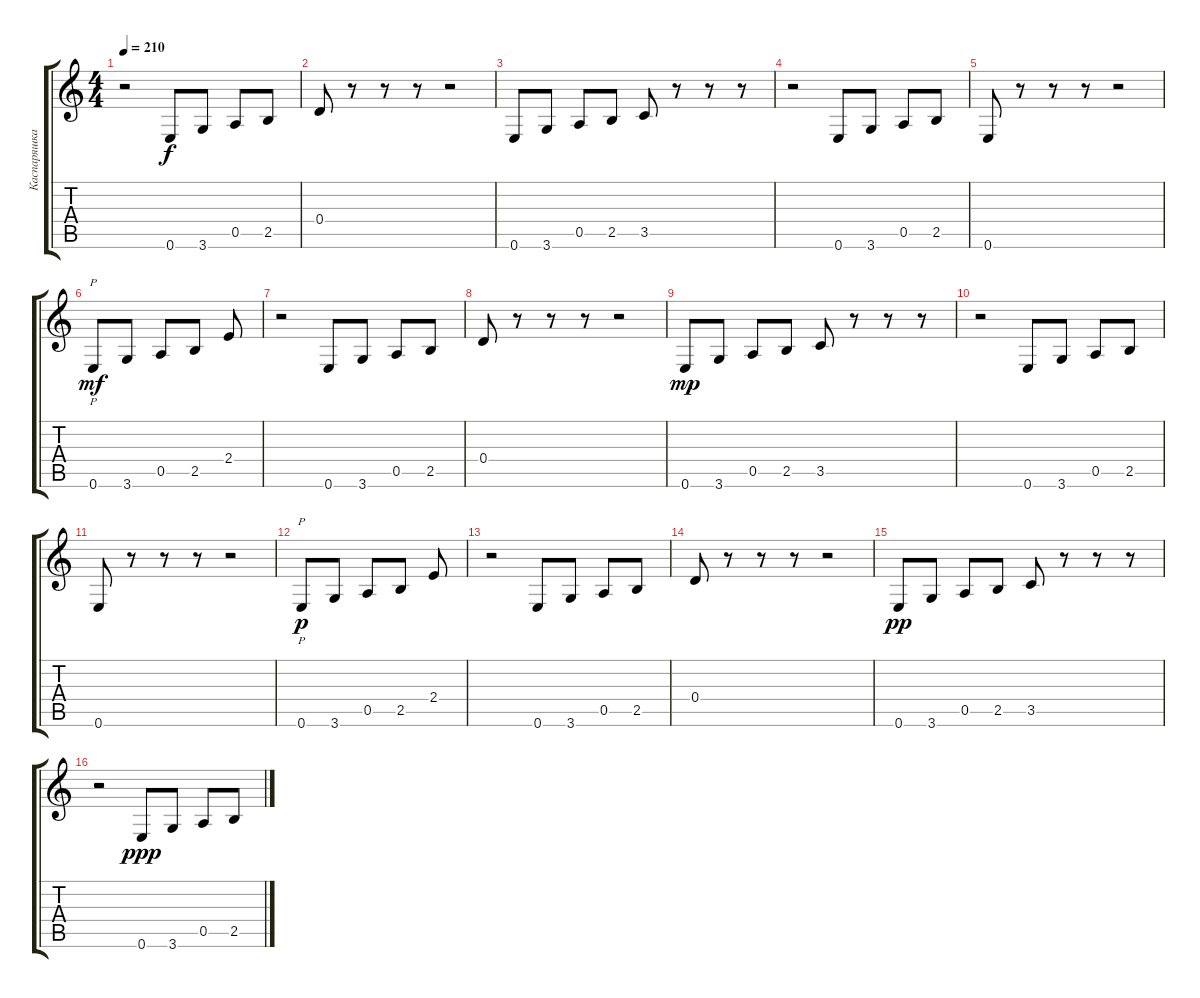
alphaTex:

\track ("Каспаряшка" "Каспаряшка") {instrument electricguitarmuted}
\staff {score tabs}
\tuning (E4 B3 G3 D3 A2 E2) {hide}
\ts (4 4)
\tempo 210
\clef g2
\ks c
r.2{dy f} 0.6.8 3.6.8 0.5.8 2.5.8 |
0.4.8 r.8 r.8 r.8 r.2 |
0.6.8 3.6.8 0.5.8 2.5.8 3.5.8 r.8 r.8 r.8 |
r.2 0.6.8 3.6.8 0.5.8 2.5.8 |
0.6.8 r.8 r.8 r.8 r.2 |
0.6.8{p dy mf} 3.6.8 0.5.8 2.5.8 2.4.8 |
r.2 0.6.8 3.6.8 0.5.8 2.5.8 |
0.4.8 r.8 r.8 r.8 r.2 |
0.6.8{dy mp} 3.6.8 0.5.8 2.5.8 3.5.8 r.8 r.8 r.8 |
r.2 0.6.8 3.6.8 0.5.8 2.5.8 |
0.6.8 r.8 r.8 r.8 r.2 |
0.6.8{p dy p} 3.6.8 0.5.8 2.5.8 2.4.8 |
r.2 0.6.8 3.6.8 0.5.8 2.5.8 |
0.4.8 r.8 r.8 r.8 r.2 |
0.6.8{dy pp} 3.6.8 0.5.8 2.5.8 3.5.8 r.8 r.8 r.8 |
r.2 0.6.8{dy ppp} 3.6.8 0.5.8 2.5.8
